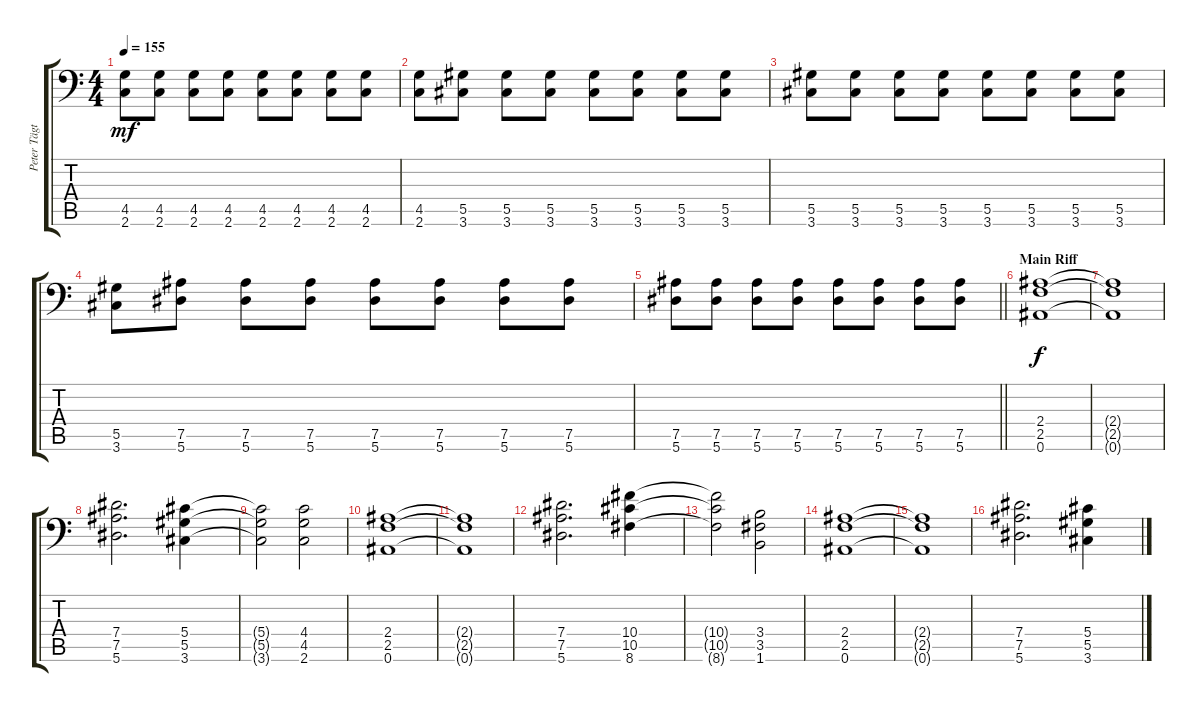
\track ("Peter Tägtgren (Rythm 2)" "Peter Tägt") {instrument overdrivenguitar}
\staff {score tabs}
\tuning (Bb3 F3 Db3 Ab2 Eb2 Bb1) {hide}
\ts (4 4)
\tempo 155
\clef f4
\ks c
(4.5 2.6).8{dy mf} (4.5 2.6).8 (4.5 2.6).8 (4.5 2.6).8 (4.5 2.6).8 (4.5 2.6).8 (4.5 2.6).8 (4.5 2.6).8 |
(4.5 2.6).8 (5.5 3.6).8 (5.5 3.6).8 (5.5 3.6).8 (5.5 3.6).8 (5.5 3.6).8 (5.5 3.6).8 (5.5 3.6).8 |
(5.5 3.6).8 (5.5 3.6).8 (5.5 3.6).8 (5.5 3.6).8 (5.5 3.6).8 (5.5 3.6).8 (5.5 3.6).8 (5.5 3.6).8 |
(5.5 3.6).8 (7.5 5.6).8 (7.5 5.6).8 (7.5 5.6).8 (7.5 5.6).8 (7.5 5.6).8 (7.5 5.6).8 (7.5 5.6).8 |
\barLineRight lightlight
(7.5 5.6).8 (7.5 5.6).8 (7.5 5.6).8 (7.5 5.6).8 (7.5 5.6).8 (7.5 5.6).8 (7.5 5.6).8 (7.5 5.6).8 |
\section ("" "Main Riff")
(2.4 2.5 0.6).1{dy f} |
(2.4{t} 2.5{t} 0.6{t}).1 |
(7.4 7.5 5.6).2{d} (5.4 5.5 3.6).4 |
(5.4{t} 5.5{t} 3.6{t}).2 (4.4 4.5 2.6).2 |
(2.4 2.5 0.6).1 |
(2.4{t} 2.5{t} 0.6{t}).1 |
(7.4 7.5 5.6).2{d} (10.4 10.5 8.6).4 |
(10.4{t} 10.5{t} 8.6{t}).2 (3.4 3.5 1.6).2 |
(2.4 2.5 0.6).1 |
(2.4{t} 2.5{t} 0.6{t}).1 |
(7.4 7.5 5.6).2{d} (5.4 5.5 3.6).4
